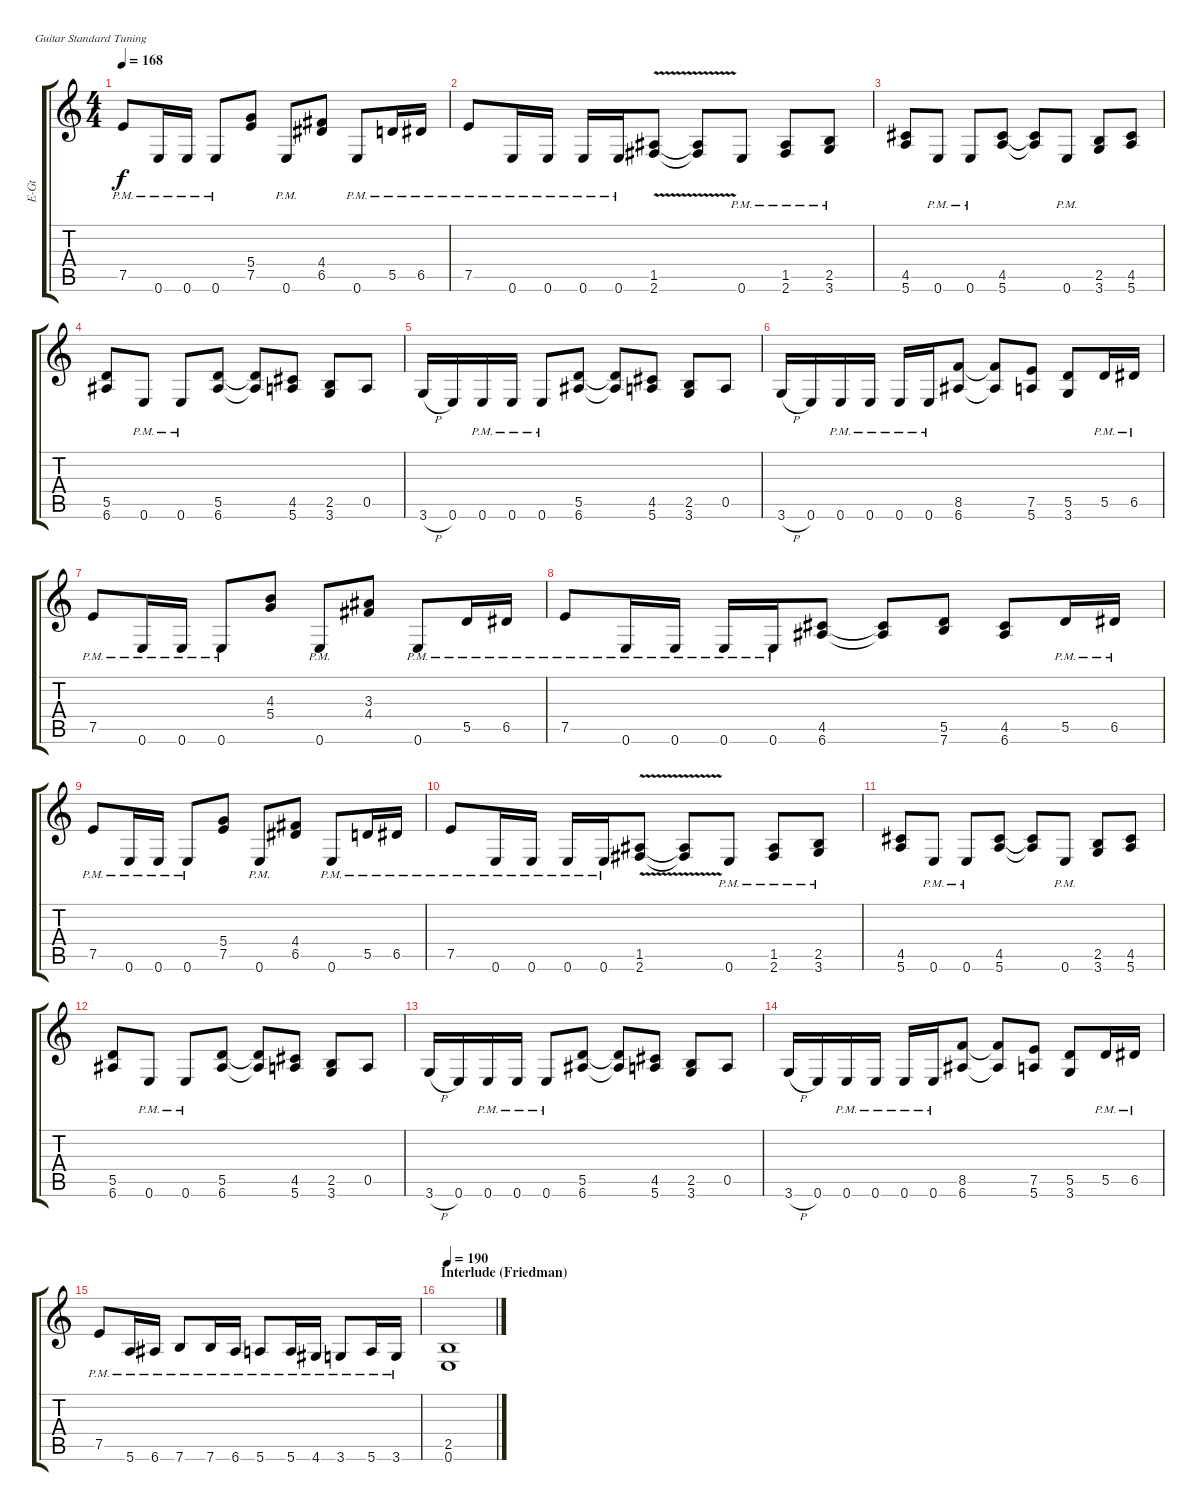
\bracketExtendMode groupsimilarinstruments
\track ("D. Mustaine" "E-Gt") {instrument distortionguitar}
\staff {score tabs}
\tuning (E4 B3 G3 D3 A2 E2)
\ts (4 4)
\tempo 168
\clef g2
\ks c
7.5{pm}.8{dy f} 0.6{pm}.16 0.6{pm}.16 0.6{pm}.8 (5.4 7.5).8 0.6{pm}.8 (4.4{acc #} 6.5{acc #}).8 0.6{pm}.8 5.5{pm}.16 6.5{pm acc #}.16 |
7.5{pm}.8 0.6{pm}.16 0.6{pm}.16 0.6{pm}.16 0.6{pm}.16 (1.5{v acc #} 2.6{v acc #}).8 (1.5{v t acc #} 2.6{v t acc #}).8 0.6{pm}.8 (1.5{pm acc #} 2.6{pm acc #}).8 (2.5{pm} 3.6{pm}).8 |
(4.5{acc #} 5.6).8 0.6{pm}.8 0.6{pm}.8 (4.5{acc #} 5.6).8 (4.5{t acc #} 5.6{t}).8 0.6{pm}.8 (2.5 3.6).8 (4.5{acc #} 5.6).8 |
(5.5 6.6{acc #}).8 0.6{pm}.8 0.6{pm}.8 (5.5 6.6{acc #}).8 (5.5{t} 6.6{t acc #}).8 (4.5{acc #} 5.6).8 (2.5 3.6).8 0.5.8 |
3.6{h}.16 0.6.16 0.6{pm}.16 0.6{pm}.16 0.6{pm}.8 (5.5 6.6{acc #}).8 (5.5{t} 6.6{t acc #}).8 (4.5{acc #} 5.6).8 (2.5 3.6).8 0.5.8 |
3.6{h}.16 0.6.16 0.6{pm}.16 0.6{pm}.16 0.6{pm}.16 0.6{pm}.16 (8.5 6.6{acc #}).8 (8.5{t} 6.6{t acc #}).8 (7.5 5.6).8 (5.5 3.6).8 5.5{pm}.16 6.5{pm acc #}.16 |
7.5{pm}.8 0.6{pm}.16 0.6{pm}.16 0.6{pm}.8 (4.3 5.4).8 0.6{pm}.8 (3.3{acc #} 4.4{acc #}).8 0.6{pm}.8 5.5{pm}.16 6.5{pm acc #}.16 |
7.5{pm}.8 0.6{pm}.16 0.6{pm}.16 0.6{pm}.16 0.6{pm}.16 (4.5{acc #} 6.6{acc #}).8 (4.5{t acc #} 6.6{t acc #}).8 (5.5 7.6).8 (4.5{acc #} 6.6{acc #}).8 5.5{pm}.16 6.5{pm acc #}.16 |
7.5{pm}.8 0.6{pm}.16 0.6{pm}.16 0.6{pm}.8 (5.4 7.5).8 0.6{pm}.8 (4.4{acc #} 6.5{acc #}).8 0.6{pm}.8 5.5{pm}.16 6.5{pm acc #}.16 |
7.5{pm}.8 0.6{pm}.16 0.6{pm}.16 0.6{pm}.16 0.6{pm}.16 (1.5{v acc #} 2.6{v acc #}).8 (1.5{v t acc #} 2.6{v t acc #}).8 0.6{pm}.8 (1.5{pm acc #} 2.6{pm acc #}).8 (2.5{pm} 3.6{pm}).8 |
(4.5{acc #} 5.6).8 0.6{pm}.8 0.6{pm}.8 (4.5{acc #} 5.6).8 (4.5{t acc #} 5.6{t}).8 0.6{pm}.8 (2.5 3.6).8 (4.5{acc #} 5.6).8 |
(5.5 6.6{acc #}).8 0.6{pm}.8 0.6{pm}.8 (5.5 6.6{acc #}).8 (5.5{t} 6.6{t acc #}).8 (4.5{acc #} 5.6).8 (2.5 3.6).8 0.5.8 |
3.6{h}.16 0.6.16 0.6{pm}.16 0.6{pm}.16 0.6{pm}.8 (5.5 6.6{acc #}).8 (5.5{t} 6.6{t acc #}).8 (4.5{acc #} 5.6).8 (2.5 3.6).8 0.5.8 |
3.6{h}.16 0.6.16 0.6{pm}.16 0.6{pm}.16 0.6{pm}.16 0.6{pm}.16 (8.5 6.6{acc #}).8 (8.5{t} 6.6{t acc #}).8 (7.5 5.6).8 (5.5 3.6).8 5.5{pm}.16 6.5{pm acc #}.16 |
7.5{pm}.8 5.6{pm}.16 6.6{pm acc #}.16 7.6{pm}.8 7.6{pm}.16 6.6{pm acc #}.16 5.6{pm}.8 5.6{pm}.16 4.6{pm acc #}.16 3.6{pm}.8 5.6{pm}.16 3.6{pm}.16 |
\section ("" "Interlude (Friedman)")
\tempo 190
(2.5 0.6).1
